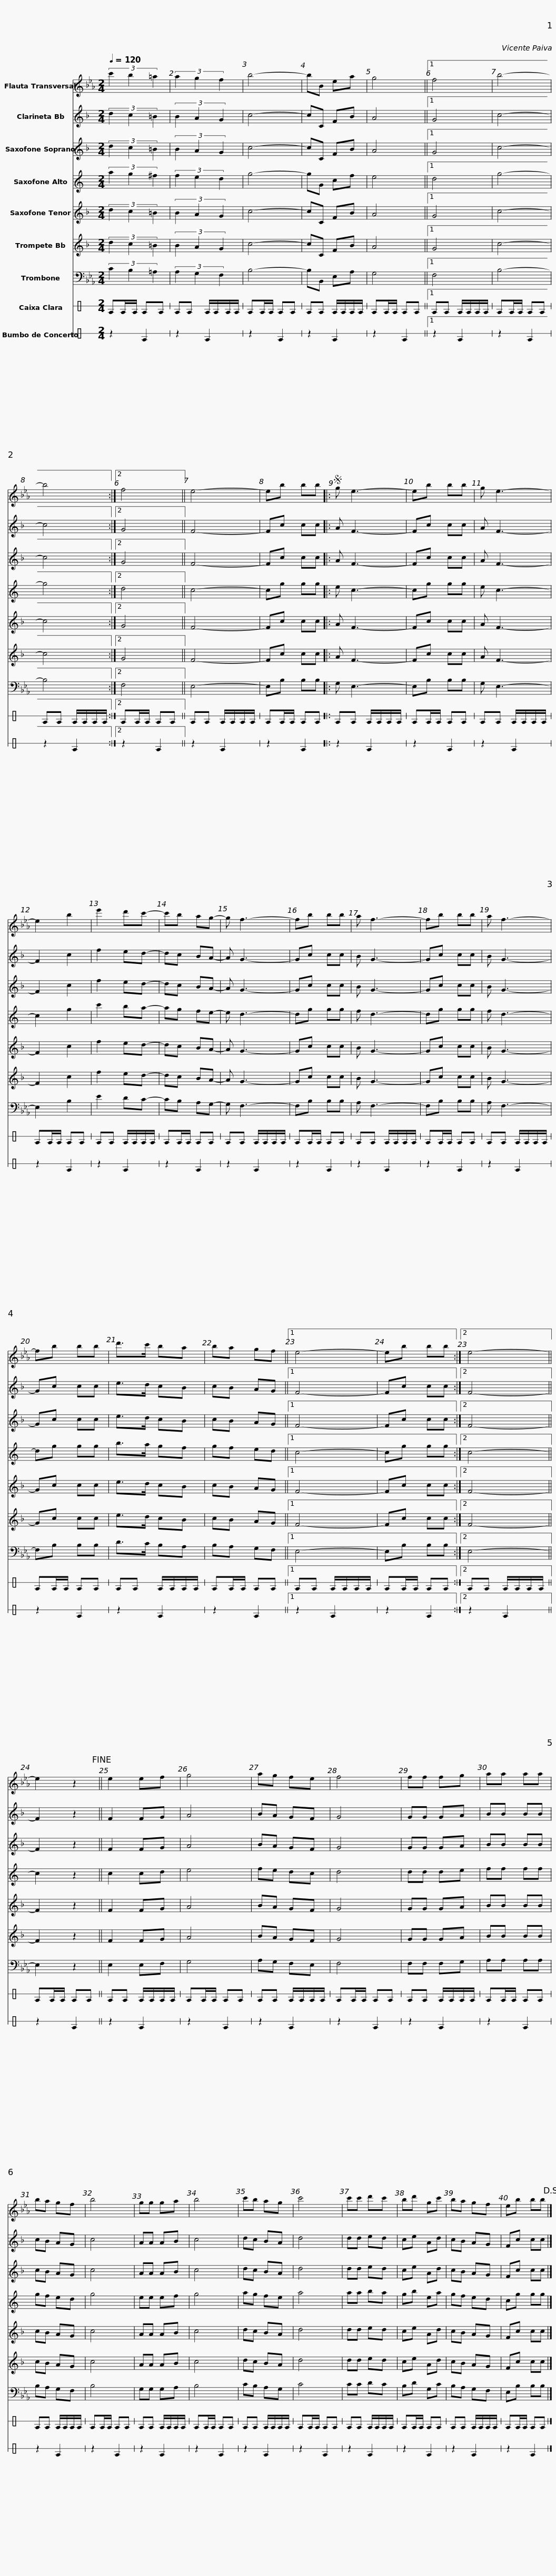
X:1
%%score 1 2 3 4 5 6 7 8 9
L:1/8
Q:1/4=120
M:2/4
I:linebreak $
K:Eb
V:1 treble
V:2 treble transpose=-2
V:3 treble transpose=-2
V:4 treble transpose=-9
V:5 treble transpose=-14
V:6 treble transpose=-2
V:7 bass
V:8 perc stafflines=1
K:none
V:9 perc stafflines=1
K:none
V:1
 (3c'2 b2 =a2 | (3a2 g2 f2 | b4- | bB ea | g4 ||1 %5
 f4 |$ b4- | b4 :|2 f4 || e4- | %10
 eb bb |:S g e3- | eb bb |$ g e3- | e2 b2 | %15
 e'2 d'c'- | c'b ag- | g f3- | fb bb | a f3- |$ %20
 fb bb | a f3- | fb bb | d'>c' ba | ba gf ||1 %25
 e4- |$ eb bb :|2 e4- || e2 z2!fine! || e2 ef | %30
 g4 | ag fe | f4 |$ ff fg | aa aa | %35
 ba gf | b4 | gg ga | b4 | c'b ag |$ %40
 c'4 | c'c' d'c' | bd' gc' | ba gf | eb bb!D.S.! |] %45
V:2
[K:F] (3d2 c2 =B2 | (3B2 A2 G2 | c4- | cC FB | A4 ||1 %5
 G4 |$ c4- | c4 :|2 G4 || F4- | %10
 Fc cc |: A F3- | Fc cc |$ A F3- | F2 c2 | %15
 f2 ed- | dc BA- | A G3- | Gc cc | B G3- |$ %20
 Gc cc | B G3- | Gc cc | e>d cB | cB AG ||1 %25
 F4- |$ Fc cc :|2 F4- || F2 z2 || F2 FG | %30
 A4 | BA GF | G4 |$ GG GA | BB BB | %35
 cB AG | c4 | AA AB | c4 | dc BA |$ %40
 d4 | dd ed | ce Ad | cB AG | Fc cc |] %45
V:3
[K:F] (3d2 c2 =B2 | (3B2 A2 G2 | c4- | cC FB | A4 ||1 %5
 G4 |$ c4- | c4 :|2 G4 || F4- | %10
 Fc cc |: A F3- | Fc cc |$ A F3- | F2 c2 | %15
 f2 ed- | dc BA- | A G3- | Gc cc | B G3- |$ %20
 Gc cc | B G3- | Gc cc | e>d cB | cB AG ||1 %25
 F4- |$ Fc cc :|2 F4- || F2 z2 || F2 FG | %30
 A4 | BA GF | G4 |$ GG GA | BB BB | %35
 cB AG | c4 | AA AB | c4 | dc BA |$ %40
 d4 | dd ed | ce Ad | cB AG | Fc cc |] %45
V:4
[K:C] (3a2 g2 ^f2 | (3f2 e2 d2 | g4- | gG cf | e4 ||1 %5
 d4 |$ g4- | g4 :|2 d4 || c4- | %10
 cg gg |: e c3- | cg gg |$ e c3- | c2 g2 | %15
 c'2 ba- | ag fe- | e d3- | dg gg | f d3- |$ %20
 dg gg | f d3- | dg gg | b>a gf | gf ed ||1 %25
 c4- |$ cg gg :|2 c4- || c2 z2 || c2 cd | %30
 e4 | fe dc | d4 |$ dd de | ff ff | %35
 gf ed | g4 | ee ef | g4 | ag fe |$ %40
 a4 | aa ba | gb ea | gf ed | cg gg |] %45
V:5
[K:F] (3d2 c2 =B2 | (3B2 A2 G2 | c4- | cC FB | A4 ||1 %5
 G4 |$ c4- | c4 :|2 G4 || F4- | %10
 Fc cc |: A F3- | Fc cc |$ A F3- | F2 c2 | %15
 f2 ed- | dc BA- | A G3- | Gc cc | B G3- |$ %20
 Gc cc | B G3- | Gc cc | e>d cB | cB AG ||1 %25
 F4- |$ Fc cc :|2 F4- || F2 z2 || F2 FG | %30
 A4 | BA GF | G4 |$ GG GA | BB BB | %35
 cB AG | c4 | AA AB | c4 | dc BA |$ %40
 d4 | dd ed | ce Ad | cB AG | Fc cc |] %45
V:6
[K:F] (3d2 c2 =B2 | (3B2 A2 G2 | c4- | cC FB | A4 ||1 %5
 G4 |$ c4- | c4 :|2 G4 || F4- | %10
 Fc cc |: A F3- | Fc cc |$ A F3- | F2 c2 | %15
 f2 ed- | dc BA- | A G3- | Gc cc | B G3- |$ %20
 Gc cc | B G3- | Gc cc | e>d cB | cB AG ||1 %25
 F4- |$ Fc cc :|2 F4- || F2 z2 || F2 FG | %30
 A4 | BA GF | G4 |$ GG GA | BB BB | %35
 cB AG | c4 | AA AB | c4 | dc BA |$ %40
 d4 | dd ed | ce Ad | cB AG | Fc cc |] %45
V:7
 (3C2 B,2 =A,2 | (3A,2 G,2 F,2 | B,4- | B,B,, E,A, | G,4 ||1 %5
 F,4 |$ B,4- | B,4 :|2 F,4 || E,4- | %10
 E,B, B,B, |: G, E,3- | E,B, B,B, |$ G, E,3- | E,2 B,2 | %15
 E2 DC- | CB, A,G,- | G, F,3- | F,B, B,B, | A, F,3- |$ %20
 F,B, B,B, | A, F,3- | F,B, B,B, | D>C B,A, | B,A, G,F, ||1 %25
 E,4- |$ E,B, B,B, :|2 E,4- || E,2 z2 || E,2 E,F, | %30
 G,4 | A,G, F,E, | F,4 |$ F,F, F,G, | A,A, A,A, | %35
 B,A, G,F, | B,4 | G,G, G,A, | B,4 | CB, A,G, |$ %40
 C4 | CC DC | B,D G,C | B,A, G,F, | E,B, B,B, |] %45
V:8
[K:C] EE/E/ EE | EE E/E/E/E/ | EE/E/ EE | EE E/E/E/E/ | EE/E/ EE ||1 %5
 EE E/E/E/E/ |$ EE/E/ EE | EE E/E/E/E/ :|2 EE/E/ EE || EE E/E/E/E/ | %10
 EE/E/ EE |: EE E/E/E/E/ | EE/E/ EE |$ EE E/E/E/E/ | EE/E/ EE | %15
 EE E/E/E/E/ | EE/E/ EE | EE E/E/E/E/ | EE/E/ EE | EE E/E/E/E/ |$ %20
 EE/E/ EE | EE E/E/E/E/ | EE/E/ EE | EE E/E/E/E/ | EE/E/ EE ||1 %25
 EE E/E/E/E/ |$ EE/E/ EE :|2 EE E/E/E/E/ || EE/E/ EE || EE E/E/E/E/ | %30
 EE/E/ EE | EE E/E/E/E/ | EE/E/ EE |$ EE E/E/E/E/ | EE/E/ EE | %35
 EE E/E/E/E/ | EE/E/ EE | EE E/E/E/E/ | EE/E/ EE | EE E/E/E/E/ |$ %40
 EE/E/ EE | EE E/E/E/E/ | EE/E/ EE | EE E/E/E/E/ | EE/E/ EE |] %45
V:9
[K:C] z2 E2 | z2 E2 | z2 E2 | z2 E2 | z2 E2 ||1 %5
 z2 E2 |$ z2 E2 | z2 E2 :|2 z2 E2 || z2 E2 | %10
 z2 E2 |: z2 E2 | z2 E2 |$ z2 E2 | z2 E2 | %15
 z2 E2 | z2 E2 | z2 E2 | z2 E2 | z2 E2 |$ %20
 z2 E2 | z2 E2 | z2 E2 | z2 E2 | z2 E2 ||1 %25
 z2 E2 |$ z2 E2 :|2 z2 E2 || z2 E2 || z2 E2 | %30
 z2 E2 | z2 E2 | z2 E2 |$ z2 E2 | z2 E2 | %35
 z2 E2 | z2 E2 | z2 E2 | z2 E2 | z2 E2 |$ %40
 z2 E2 | z2 E2 | z2 E2 | z2 E2 | z2 E2 |] %45
